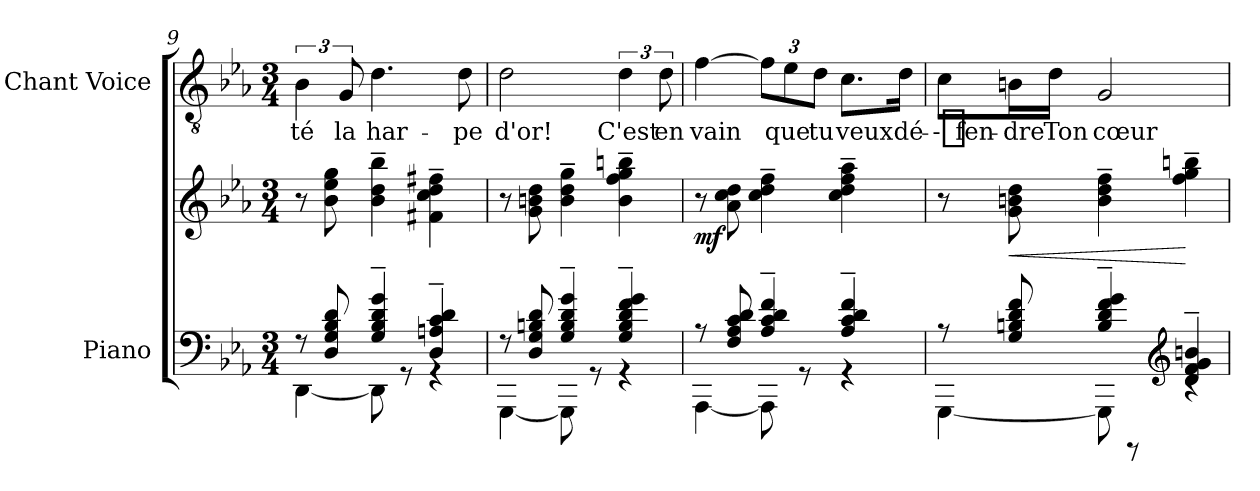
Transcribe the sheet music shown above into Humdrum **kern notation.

**kern	**kern	**dynam	**kern	**text	**dynam
*part2	*part2	*part2	*part1	*part1	*part1
*staff3	*staff2	*staff2/3	*staff1	*staff1	*staff1
*I"Piano	*	*	*I"Chant Voice	*	*
*I'Pno	*	*	*	*	*
*clefF4	*clefG2	*	*clefGv2	*	*
*k[b-e-a-]	*k[b-e-a-]	*	*k[b-e-a-]	*	*
*M3/4	*M3/4	*	*M3/4	*	*
=9	=9	=9	=9	=9	=9
*^	*	*	*	*	*
!	!	!	!	!	!LO:LY:b	!
8r	[4DD\	8r	.	6B-\	-té	.
8D/ 8G/ 8B-/ 8d/	.	8b-\ 8ee-\ 8gg\	.	.	.	.
!	!	!	!	!	!LO:LY:b	!
.	.	.	.	12G/	la	.
!	!	!	!	!	!LO:LY:b	!
4G/~ 4B-/~ 4d/~ 4g/~	8DD\]	4b-\~ 4dd\~ 4bb-\~	.	4.d\	har-	.
.	8rGG	.	.	.	.	.
4D/~ 4An/~ 4c/~ 4d/~	4rGG	4f#X\~ 4cc\~ 4dd\~ 4ff#X\~	.	.	.	.
!	!	!	!	!	!LO:LY:b	!
.	.	.	.	8d\	-pe	.
=10	=10	=10	=10	=10	=10	=10
!	!	!	!	!	!LO:LY:b	!
8r	[4GGG\	8r	.	2d\	d'or!	.
8D/ 8G/ 8Bn/ 8d/	.	8g\ 8bn\ 8dd\	.	.	.	.
4G/~ 4B/~ 4d/~ 4g/~	8GGG\]	4b\~ 4dd\~ 4gg\~	.	.	.	.
.	8rGG	.	.	.	.	.
!	!	!	!	!	!LO:LY:b	!LO:DY:a
!	!	!	!	!	!	!LO:DY:n=1:a
4G/~ 4B/~ 4d/~ 4f/~ 4g/~	4rGG	4b\~ 4ff\~ 4gg\~ 4bbn\~	.	6d\	C'est	other-dynamics f
!	!	!	!	!	!LO:LY:b	!
.	.	.	.	12d\	en	.
=11	=11	=11	=11	=11	=11	=11
!	!	!	!LO:DY:b	!	!LO:LY:b	!
8r	[4AAA-\	8r	mf	[4f\	vain	.
8F/ 8A-/ 8c/ 8d/	.	8a-\ 8cc\ 8dd\	.	.	.	.
4A-/~ 4c/~ 4d/~ 4f/~	8AAA-\]	4cc\~ 4dd\~ 4ff\~	.	12f\L]	.	.
!	!	!	!	!	!LO:LY:b	!
.	.	.	.	12e-\	que	.
.	8rGG	.	.	.	.	.
!	!	!	!	!	!LO:LY:b	!
.	.	.	.	12d\J	tu	.
!	!	!	!	!	!LO:LY:b	!
4A-/~ 4c/~ 4d/~ 4f/~	4rGG	4cc\~ 4dd\~ 4ff\~ 4aa-\~	.	8.c\L	veux	.
!	!	!	!	!	!LO:LY:b	!
.	.	.	.	16d\Jk	dé-	.
!!LO:PB:g=z
=12	=12	=12	=12	=12	=12	=12
!	!	!	!	!	!LO:LY:b	!
8r	[4GGG\	8r	.	8c\L	-- fen-	.
!	!	!	!LO:HP:b	!	!LO:LY:b	!
8G/ 8Bn/ 8d/ 8f/	.	8g\ 8bn\ 8dd\	<	16Bn\L	-dre	.
!	!	!	!	!	!LO:LY:b	!
.	.	.	.	16d\JJ	Ton	.
!	!	!	!	!	!LO:LY:b	!
4B/~ 4d/~ 4f/~ 4g/~	8GGG\]	4b\~ 4dd\~ 4ff\~	.	2G/	cœur	.
.	8rGGGG	.	.	.	.	.
*clefG2	*	*	*	*	*	*
4d/~ 4f/~ 4g/~ 4bn/~	4rc	4ff\~ 4gg\~ 4bbn\~	[	.	.	.
*v	*v	*	*	*	*	*
=	=	=	=	=	=
*-	*-	*-	*-	*-	*-
